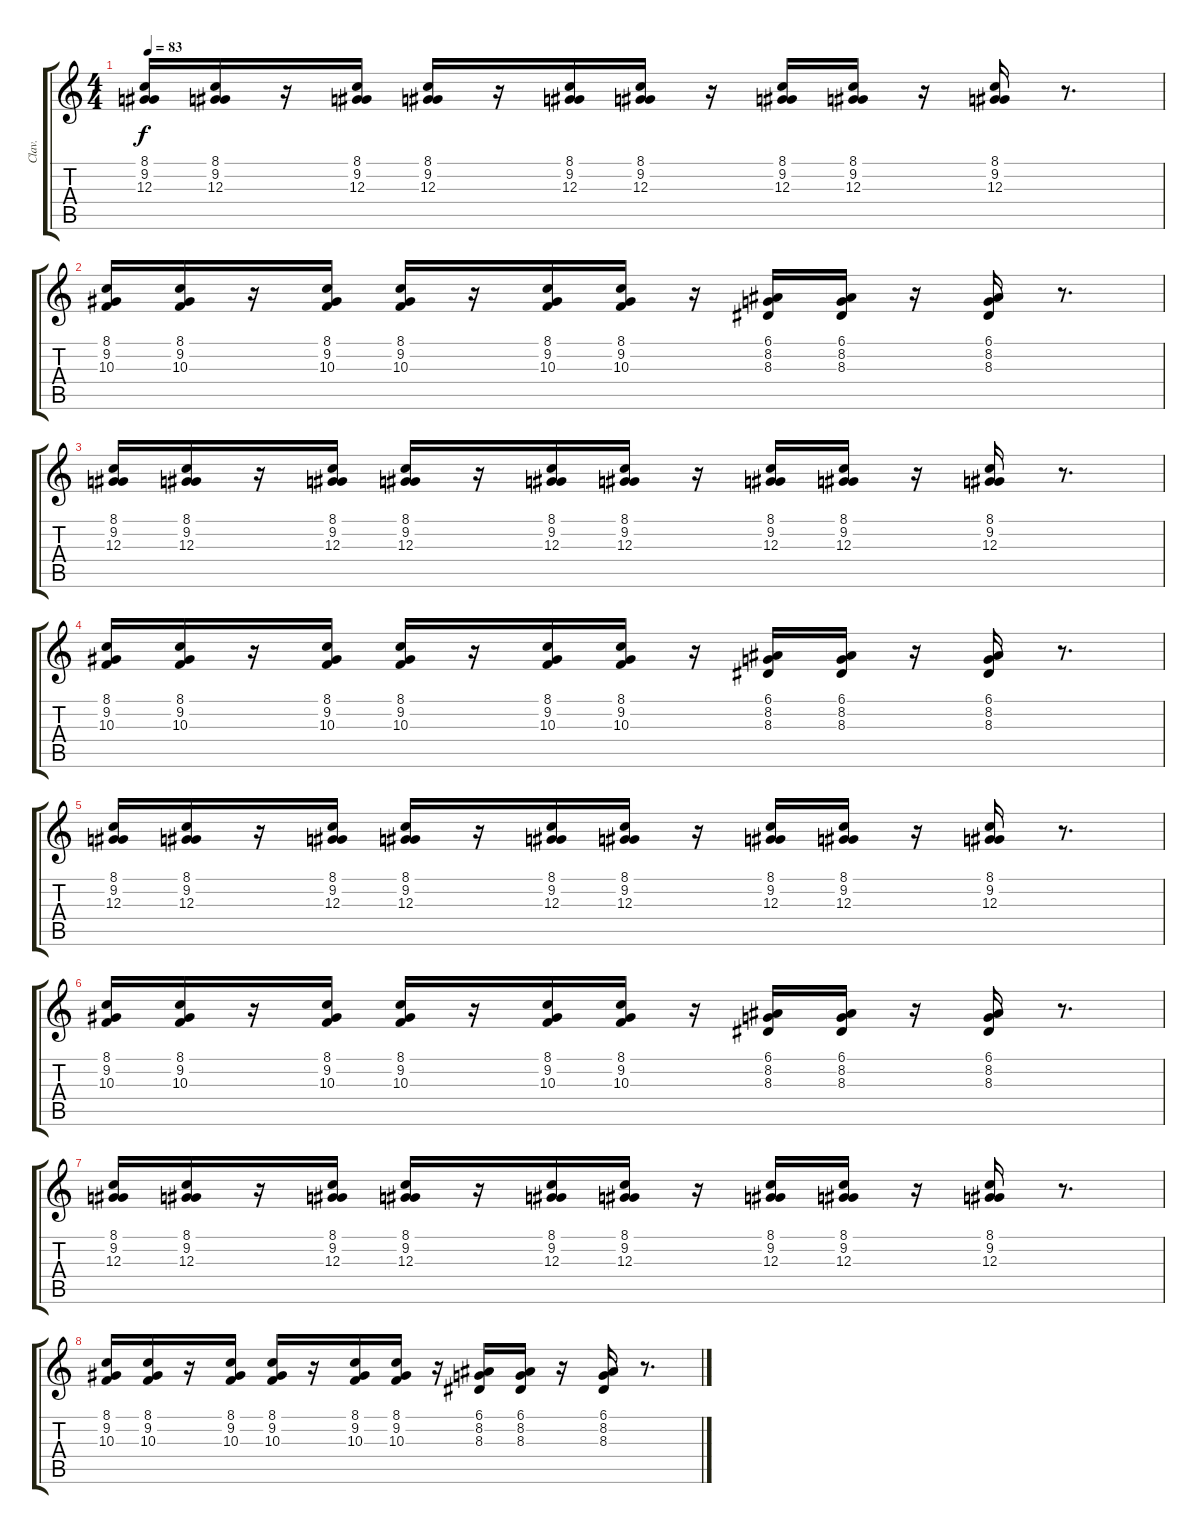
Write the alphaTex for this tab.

\track ("Clav." "Clav.") {instrument clavinet}
\staff {score tabs}
\tuning (E4 B3 G3 D3 A2 E2) {hide}
\ts (4 4)
\tempo 83
\clef g2
\ks c
(8.1 9.2 12.3).16{dy f} (8.1 9.2 12.3).16 r.16 (8.1 9.2 12.3).16 (8.1 9.2 12.3).16 r.16 (8.1 9.2 12.3).16 (8.1 9.2 12.3).16 r.16 (8.1 9.2 12.3).16 (8.1 9.2 12.3).16 r.16 (8.1 9.2 12.3).16 r.8{d} |
(8.1 9.2 10.3).16 (8.1 9.2 10.3).16 r.16 (8.1 9.2 10.3).16 (8.1 9.2 10.3).16 r.16 (8.1 9.2 10.3).16 (8.1 9.2 10.3).16 r.16 (6.1 8.2 8.3).16 (6.1 8.2 8.3).16 r.16 (6.1 8.2 8.3).16 r.8{d} |
(8.1 9.2 12.3).16 (8.1 9.2 12.3).16 r.16 (8.1 9.2 12.3).16 (8.1 9.2 12.3).16 r.16 (8.1 9.2 12.3).16 (8.1 9.2 12.3).16 r.16 (8.1 9.2 12.3).16 (8.1 9.2 12.3).16 r.16 (8.1 9.2 12.3).16 r.8{d} |
(8.1 9.2 10.3).16 (8.1 9.2 10.3).16 r.16 (8.1 9.2 10.3).16 (8.1 9.2 10.3).16 r.16 (8.1 9.2 10.3).16 (8.1 9.2 10.3).16 r.16 (6.1 8.2 8.3).16 (6.1 8.2 8.3).16 r.16 (6.1 8.2 8.3).16 r.8{d} |
(8.1 9.2 12.3).16 (8.1 9.2 12.3).16 r.16 (8.1 9.2 12.3).16 (8.1 9.2 12.3).16 r.16 (8.1 9.2 12.3).16 (8.1 9.2 12.3).16 r.16 (8.1 9.2 12.3).16 (8.1 9.2 12.3).16 r.16 (8.1 9.2 12.3).16 r.8{d} |
(8.1 9.2 10.3).16 (8.1 9.2 10.3).16 r.16 (8.1 9.2 10.3).16 (8.1 9.2 10.3).16 r.16 (8.1 9.2 10.3).16 (8.1 9.2 10.3).16 r.16 (6.1 8.2 8.3).16 (6.1 8.2 8.3).16 r.16 (6.1 8.2 8.3).16 r.8{d} |
(8.1 9.2 12.3).16 (8.1 9.2 12.3).16 r.16 (8.1 9.2 12.3).16 (8.1 9.2 12.3).16 r.16 (8.1 9.2 12.3).16 (8.1 9.2 12.3).16 r.16 (8.1 9.2 12.3).16 (8.1 9.2 12.3).16 r.16 (8.1 9.2 12.3).16 r.8{d} |
(8.1 9.2 10.3).16 (8.1 9.2 10.3).16 r.16 (8.1 9.2 10.3).16 (8.1 9.2 10.3).16 r.16 (8.1 9.2 10.3).16 (8.1 9.2 10.3).16 r.16 (6.1 8.2 8.3).16 (6.1 8.2 8.3).16 r.16 (6.1 8.2 8.3).16 r.8{d}
